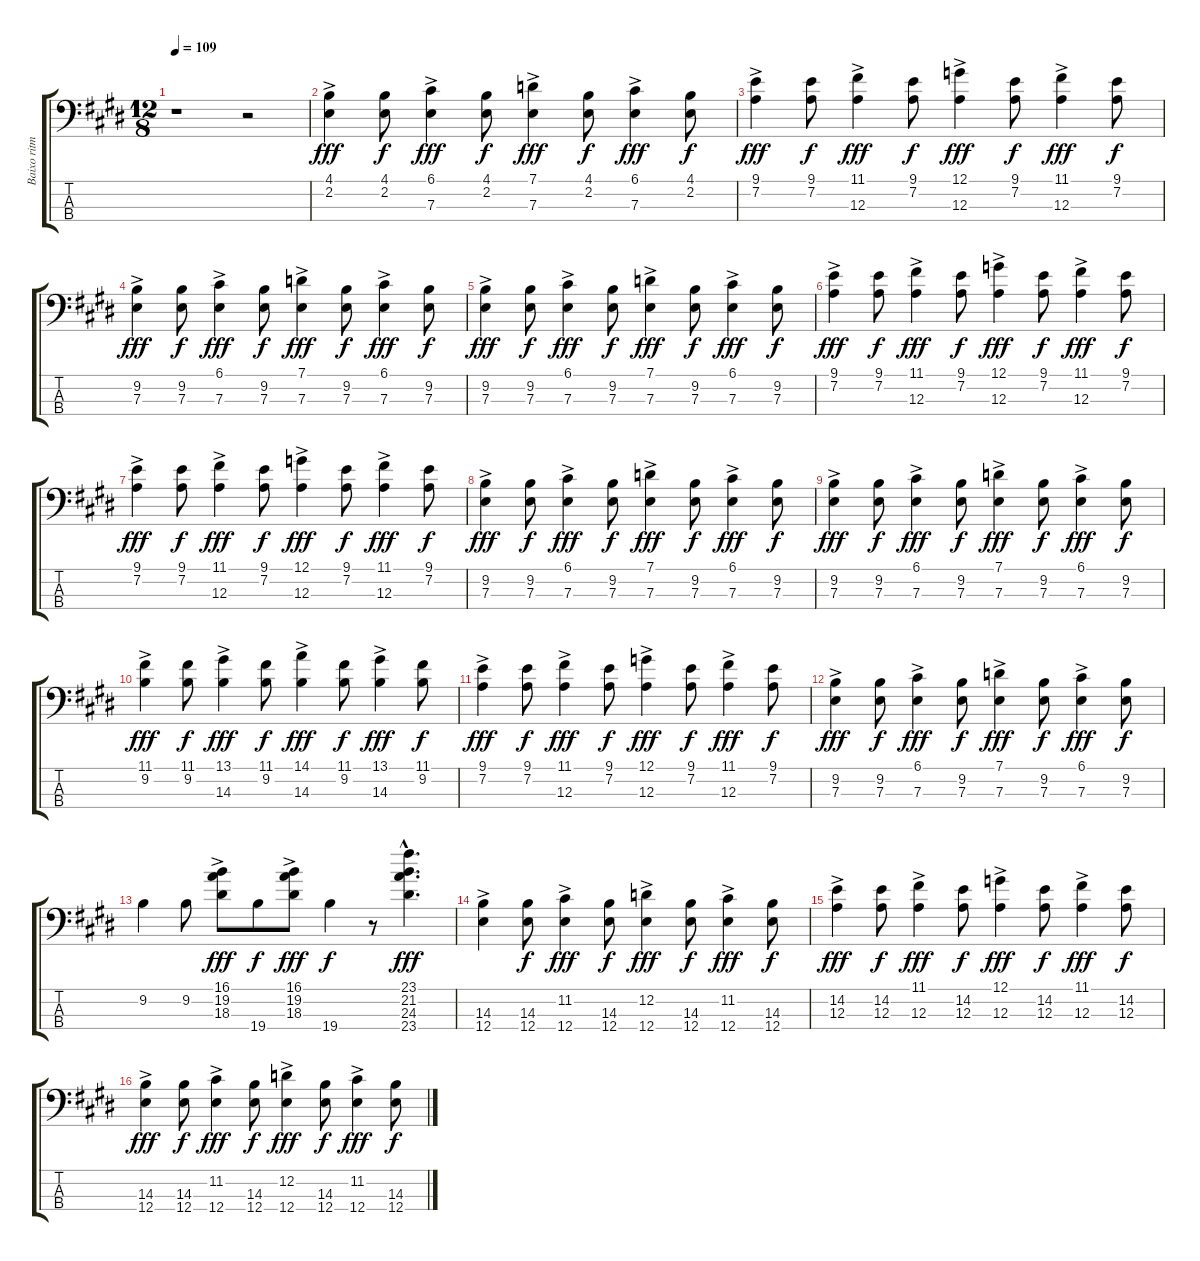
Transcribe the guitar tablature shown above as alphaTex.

\track ("Baixo ritmo" "Baixo ritm") {instrument acousticbass}
\staff {score tabs}
\tuning (G2 D2 A1 E1) {hide}
\ts (12 8)
\tempo 109
\clef f4
\ks e
r.1{dy fff instrument acousticbass} r.2 |
(4.1{ac} 2.2).4 (4.1 2.2).8{dy f} (6.1{ac} 7.3).4{dy fff} (4.1 2.2).8{dy f} (7.1{ac} 7.3).4{dy fff} (4.1 2.2).8{dy f} (6.1{ac} 7.3).4{dy fff} (4.1 2.2).8{dy f} |
(9.1{ac} 7.2).4{dy fff} (9.1 7.2).8{dy f} (11.1{ac} 12.3).4{dy fff} (9.1 7.2).8{dy f} (12.1{ac} 12.3).4{dy fff} (9.1 7.2).8{dy f} (11.1{ac} 12.3).4{dy fff} (9.1 7.2).8{dy f} |
(9.2{ac} 7.3).4{dy fff} (9.2 7.3).8{dy f} (6.1{ac} 7.3).4{dy fff} (9.2 7.3).8{dy f} (7.1{ac} 7.3).4{dy fff} (9.2 7.3).8{dy f} (6.1{ac} 7.3).4{dy fff} (9.2 7.3).8{dy f} |
(9.2{ac} 7.3).4{dy fff} (9.2 7.3).8{dy f} (6.1{ac} 7.3).4{dy fff} (9.2 7.3).8{dy f} (7.1{ac} 7.3).4{dy fff} (9.2 7.3).8{dy f} (6.1{ac} 7.3).4{dy fff} (9.2 7.3).8{dy f} |
(9.1{ac} 7.2).4{dy fff} (9.1 7.2).8{dy f} (11.1{ac} 12.3).4{dy fff} (9.1 7.2).8{dy f} (12.1{ac} 12.3).4{dy fff} (9.1 7.2).8{dy f} (11.1{ac} 12.3).4{dy fff} (9.1 7.2).8{dy f} |
(9.1{ac} 7.2).4{dy fff} (9.1 7.2).8{dy f} (11.1{ac} 12.3).4{dy fff} (9.1 7.2).8{dy f} (12.1{ac} 12.3).4{dy fff} (9.1 7.2).8{dy f} (11.1{ac} 12.3).4{dy fff} (9.1 7.2).8{dy f} |
(9.2{ac} 7.3).4{dy fff} (9.2 7.3).8{dy f} (6.1{ac} 7.3).4{dy fff} (9.2 7.3).8{dy f} (7.1{ac} 7.3).4{dy fff} (9.2 7.3).8{dy f} (6.1{ac} 7.3).4{dy fff} (9.2 7.3).8{dy f} |
(9.2{ac} 7.3).4{dy fff} (9.2 7.3).8{dy f} (6.1{ac} 7.3).4{dy fff} (9.2 7.3).8{dy f} (7.1{ac} 7.3).4{dy fff} (9.2 7.3).8{dy f} (6.1{ac} 7.3).4{dy fff} (9.2 7.3).8{dy f} |
(11.1{ac} 9.2).4{dy fff} (11.1 9.2).8{dy f} (13.1{ac} 14.3).4{dy fff} (11.1 9.2).8{dy f} (14.1{ac} 14.3).4{dy fff} (11.1 9.2).8{dy f} (13.1{ac} 14.3).4{dy fff} (11.1 9.2).8{dy f} |
(9.1{ac} 7.2).4{dy fff} (9.1 7.2).8{dy f} (11.1{ac} 12.3).4{dy fff} (9.1 7.2).8{dy f} (12.1{ac} 12.3).4{dy fff} (9.1 7.2).8{dy f} (11.1{ac} 12.3).4{dy fff} (9.1 7.2).8{dy f} |
(9.2{ac} 7.3).4{dy fff} (9.2 7.3).8{dy f} (6.1{ac} 7.3).4{dy fff} (9.2 7.3).8{dy f} (7.1{ac} 7.3).4{dy fff} (9.2 7.3).8{dy f} (6.1{ac} 7.3).4{dy fff} (9.2 7.3).8{dy f} |
9.2.4 9.2.8 (16.1{ac} 19.2 18.3).8{dy fff} 19.4.8{dy f} (16.1{ac} 19.2 18.3).8{dy fff} 19.4.4{dy f} r.8 (23.1{hac} 21.2{hac} 24.3{hac} 23.4{hac}).4{d dy fff} |
(14.3{ac} 12.4).4 (14.3 12.4).8{dy f} (11.2{ac} 12.4).4{dy fff} (14.3 12.4).8{dy f} (12.2{ac} 12.4).4{dy fff} (14.3 12.4).8{dy f} (11.2{ac} 12.4).4{dy fff} (14.3 12.4).8{dy f} |
(14.2{ac} 12.3).4{dy fff} (14.2 12.3).8{dy f} (11.1{ac} 12.3).4{dy fff} (14.2 12.3).8{dy f} (12.1{ac} 12.3).4{dy fff} (14.2 12.3).8{dy f} (11.1{ac} 12.3).4{dy fff} (14.2 12.3).8{dy f} |
(14.3{ac} 12.4).4{dy fff} (14.3 12.4).8{dy f} (11.2{ac} 12.4).4{dy fff} (14.3 12.4).8{dy f} (12.2{ac} 12.4).4{dy fff} (14.3 12.4).8{dy f} (11.2{ac} 12.4).4{dy fff} (14.3 12.4).8{dy f}
